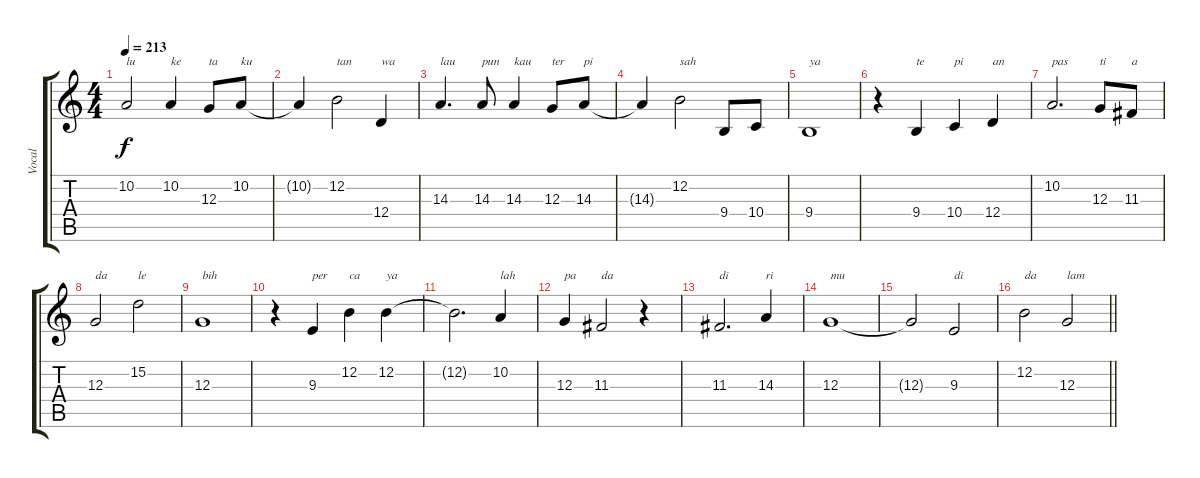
\track ("Vocal" "Vocal") {instrument violin}
\staff {score tabs}
\tuning (E4 B3 G3 D3 A2 E2) {hide}
\ts (4 4)
\tempo 213
\clef g2
\ks c
10.2.2{txt "lu" dy f} 10.2.4{txt "ke"} 12.3.8{txt "ta"} 10.2.8{txt "ku"} |
10.2{t}.4 12.2.2{txt "tan"} 12.4.4{txt "wa"} |
14.3.4{d txt "lau"} 14.3.8{txt "pun"} 14.3.4{txt "kau"} 12.3.8{txt "ter"} 14.3.8{txt "pi"} |
14.3{t}.4 12.2.2{txt "sah"} 9.4.8 10.4.8 |
9.4.1{txt "ya"} |
r.4 9.4.4{txt "te"} 10.4.4{txt "pi"} 12.4.4{txt "an"} |
10.2.2{d txt "pas"} 12.3.8{txt "ti"} 11.3.8{txt "a"} |
12.3.2{txt "da"} 15.2.2{txt "le"} |
12.3.1{txt "bih"} |
r.4 9.3.4{txt "per"} 12.2.4{txt "ca"} 12.2.4{txt "ya"} |
12.2{t}.2{d} 10.2.4{txt "lah"} |
12.3.4{txt "pa"} 11.3.2{txt "da"} r.4 |
11.3.2{d txt "di"} 14.3.4{txt "ri"} |
12.3.1{txt "mu"} |
12.3{t}.2 9.3.2{txt "di"} |
\barLineRight lightlight
12.2.2{txt "da"} 12.3.2{txt "lam"}
